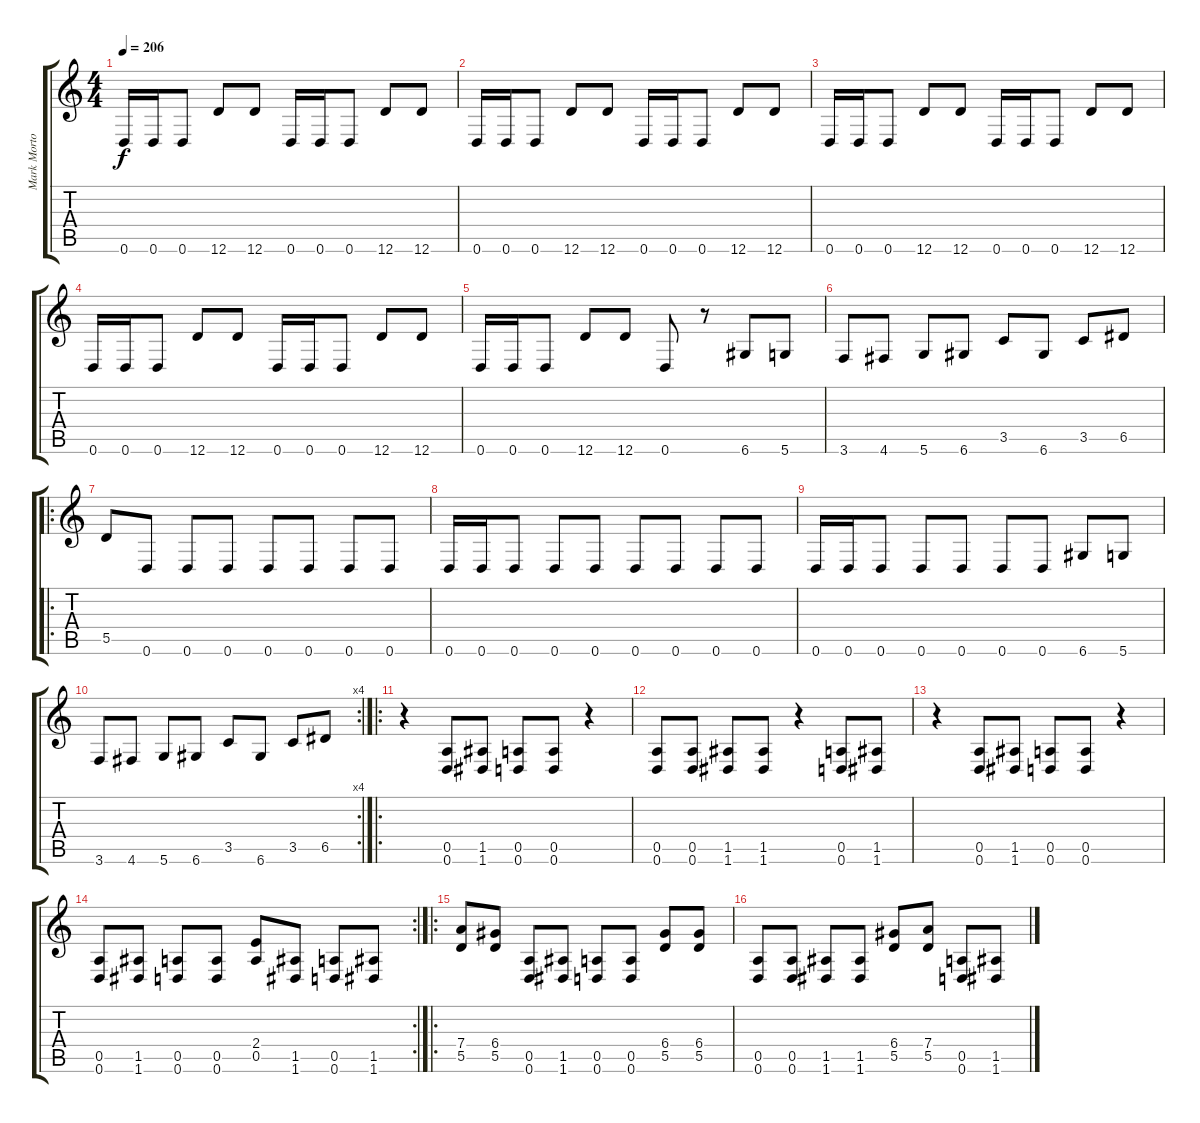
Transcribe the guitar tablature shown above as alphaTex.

\track ("Mark Morton" "Mark Morto") {instrument distortionguitar}
\staff {score tabs}
\tuning (E4 B3 G3 D3 A2 D2) {hide}
\ts (4 4)
\tempo 206
\clef g2
\ks c
0.6.16{dy f} 0.6.16 0.6.8 12.6.8 12.6.8 0.6.16 0.6.16 0.6.8 12.6.8 12.6.8 |
0.6.16 0.6.16 0.6.8 12.6.8 12.6.8 0.6.16 0.6.16 0.6.8 12.6.8 12.6.8 |
0.6.16 0.6.16 0.6.8 12.6.8 12.6.8 0.6.16 0.6.16 0.6.8 12.6.8 12.6.8 |
0.6.16 0.6.16 0.6.8 12.6.8 12.6.8 0.6.16 0.6.16 0.6.8 12.6.8 12.6.8 |
0.6.16 0.6.16 0.6.8 12.6.8 12.6.8 0.6.8 r.8 6.6.8 5.6.8 |
3.6.8 4.6.8 5.6.8 6.6.8 3.5.8 6.6.8 3.5.8 6.5.8 |
\ro
5.5.8 0.6.8 0.6.8 0.6.8 0.6.8 0.6.8 0.6.8 0.6.8 |
0.6.16 0.6.16 0.6.8 0.6.8 0.6.8 0.6.8 0.6.8 0.6.8 0.6.8 |
0.6.16 0.6.16 0.6.8 0.6.8 0.6.8 0.6.8 0.6.8 6.6.8 5.6.8 |
\rc 4
3.6.8 4.6.8 5.6.8 6.6.8 3.5.8 6.6.8 3.5.8 6.5.8 |
\ro
r.4 (0.5 0.6).8 (1.5 1.6).8 (0.5 0.6).8 (0.5 0.6).8 r.4 |
(0.5 0.6).8 (0.5 0.6).8 (1.5 1.6).8 (1.5 1.6).8 r.4 (0.5 0.6).8 (1.5 1.6).8 |
r.4 (0.5 0.6).8 (1.5 1.6).8 (0.5 0.6).8 (0.5 0.6).8 r.4 |
\rc 2
(0.5 0.6).8 (1.5 1.6).8 (0.5 0.6).8 (0.5 0.6).8 (2.4 0.5).8 (1.5 1.6).8 (0.5 0.6).8 (1.5 1.6).8 |
\ro
(7.4 5.5).8 (6.4 5.5).8 (0.5 0.6).8 (1.5 1.6).8 (0.5 0.6).8 (0.5 0.6).8 (6.4 5.5).8 (6.4 5.5).8 |
(0.5 0.6).8 (0.5 0.6).8 (1.5 1.6).8 (1.5 1.6).8 (6.4 5.5).8 (7.4 5.5).8 (0.5 0.6).8 (1.5 1.6).8
